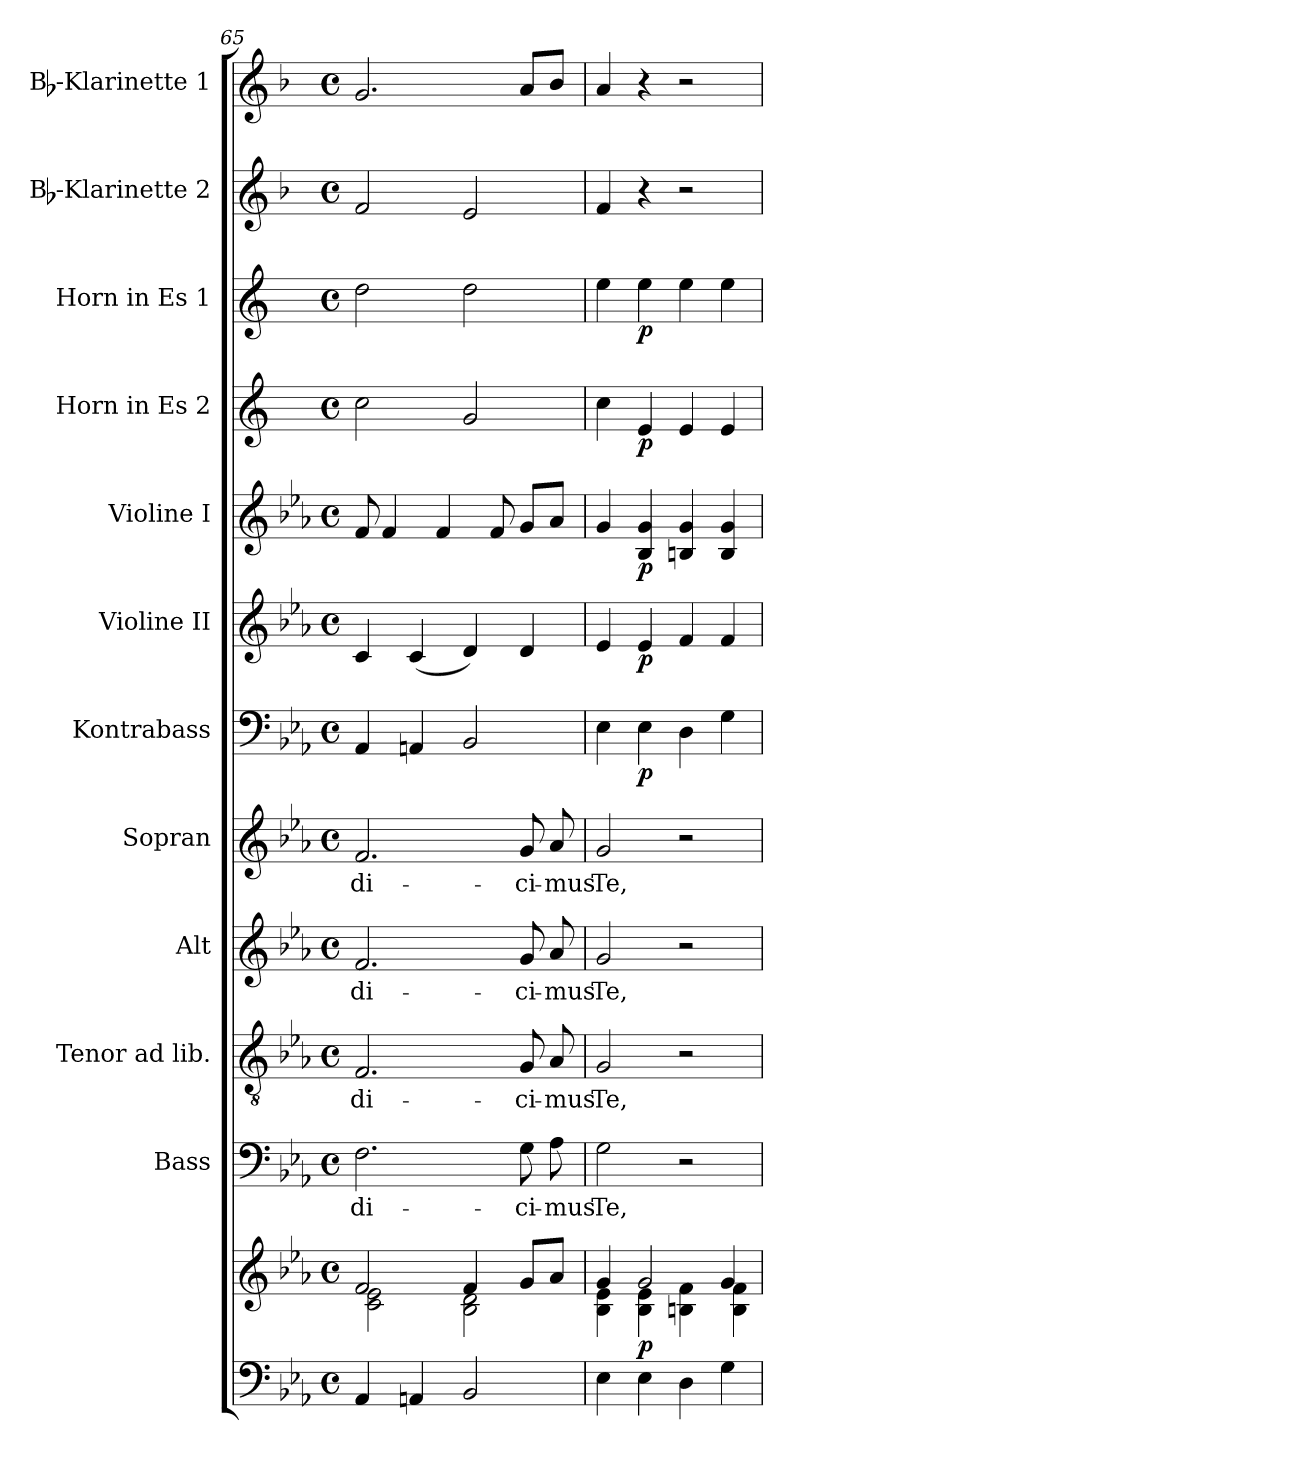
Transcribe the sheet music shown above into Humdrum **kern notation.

**kern	**kern	**dynam	**kern	**text	**kern	**text	**kern	**text	**kern	**text	**kern	**dynam	**kern	**dynam	**kern	**dynam	**kern	**dynam	**kern	**dynam	**kern	**kern
*part12	*part12	*part12	*part11	*part11	*part10	*part10	*part9	*part9	*part8	*part8	*part7	*part7	*part6	*part6	*part5	*part5	*part4	*part4	*part3	*part3	*part2	*part1
*staff13	*staff12	*staff12/13	*staff11	*staff11	*staff10	*staff10	*staff9	*staff9	*staff8	*staff8	*staff7	*staff7	*staff6	*staff6	*staff5	*staff5	*staff4	*staff4	*staff3	*staff3	*staff2	*staff1
*	*	*	*I"Bass	*	*I"Tenor ad lib.	*	*I"Alt	*	*I"Sopran	*	*I"Kontrabass	*	*I"Violine II	*	*I"Violine I	*	*I"Horn in Es 2	*	*I"Horn in Es 1	*	*I"Bb-Klarinette 2	*I"Bb-Klarinette 1
*	*	*	*I'B.	*	*I'T.	*	*I'A.	*	*I'S.	*	*I'Kb.	*	*I'Vl. II	*	*I'Vl. I	*	*	*	*	*	*I'Bb Kl. 2	*I'Bb Kl. 1
*clefF4	*clefG2	*	*clefF4	*	*clefGv2	*	*clefG2	*	*clefG2	*	*clefF4	*	*clefG2	*	*clefG2	*	*clefG2	*	*clefG2	*	*clefG2	*clefG2
*	*	*	*	*	*	*	*	*	*	*	*ITrd7c12	*	*	*	*	*	*ITrd5c9	*	*ITrd5c9	*	*ITrd1c2	*ITrd1c2
*k[b-e-a-]	*k[b-e-a-]	*	*k[b-e-a-]	*	*k[b-e-a-]	*	*k[b-e-a-]	*	*k[b-e-a-]	*	*k[b-e-a-]	*	*k[b-e-a-]	*	*k[b-e-a-]	*	*k[b-e-a-]	*	*k[b-e-a-]	*	*k[b-e-a-]	*k[b-e-a-]
*E-:	*E-:	*	*E-:	*	*E-:	*	*E-:	*	*E-:	*	*E-:	*	*E-:	*	*E-:	*	*E-:	*	*E-:	*	*E-:	*E-:
*M4/4	*M4/4	*	*M4/4	*	*M4/4	*	*M4/4	*	*M4/4	*	*M4/4	*	*M4/4	*	*M4/4	*	*M4/4	*	*M4/4	*	*M4/4	*M4/4
*met(c)	*met(c)	*	*met(c)	*	*met(c)	*	*met(c)	*	*met(c)	*	*met(c)	*	*met(c)	*	*met(c)	*	*met(c)	*	*met(c)	*	*met(c)	*met(c)
=65	=65	=65	=65	=65	=65	=65	=65	=65	=65	=65	=65	=65	=65	=65	=65	=65	=65	=65	=65	=65	=65	=65
*	*^	*	*	*	*	*	*	*	*	*	*	*	*	*	*	*	*	*	*	*	*	*
!	!	!	!	!	!LO:LY:b	!	!LO:LY:b	!	!LO:LY:b	!	!LO:LY:b	!	!	!	!	!	!	!	!	!	!	!	!
4AA-/	2f/	2c\ 2e-\	.	2.F\	-di-	2.F/	-di-	2.f/	-di-	2.f/	-di-	4AAA-/	.	4c/	.	8f/	.	2e-\	.	2f\	.	2e-/	2.f/
.	.	.	.	.	.	.	.	.	.	.	.	.	.	.	.	4f/	.	.	.	.	.	.	.
4AAn/	.	.	.	.	.	.	.	.	.	.	.	4AAAn/	.	(<4c/	.	.	.	.	.	.	.	.	.
.	.	.	.	.	.	.	.	.	.	.	.	.	.	.	.	4f/	.	.	.	.	.	.	.
2BB-/	4f/	2B-\ 2d\	.	.	.	.	.	.	.	.	.	2BBB-/	.	4d/)	.	.	.	2B-/	.	2f\	.	2d/	.
.	.	.	.	.	.	.	.	.	.	.	.	.	.	.	.	8f/	.	.	.	.	.	.	.
!	!	!	!	!	!LO:LY:b	!	!LO:LY:b	!	!LO:LY:b	!	!LO:LY:b	!	!	!	!	!	!	!	!	!	!	!	!
.	8g/L	.	.	8G\	-ci-	8G/	-ci-	8g/	-ci-	8g/	-ci-	.	.	4d/	.	8g/L	.	.	.	.	.	.	8g/L
!	!	!	!	!	!LO:LY:b	!	!LO:LY:b	!	!LO:LY:b	!	!LO:LY:b	!	!	!	!	!	!	!	!	!	!	!	!
.	8a-/J	.	.	8A-\	-mus	8A-/	-mus	8a-/	-mus	8a-/	-mus	.	.	.	.	8a-/J	.	.	.	.	.	.	8a-/J
!!LO:PB:g=z
=66	=66	=66	=66	=66	=66	=66	=66	=66	=66	=66	=66	=66	=66	=66	=66	=66	=66	=66	=66	=66	=66	=66	=66
!	!	!	!	!	!LO:LY:b	!	!LO:LY:b	!	!LO:LY:b	!	!LO:LY:b	!	!	!	!	!	!	!	!	!	!	!	!
4E-\	4g/	4B-\ 4e-\	.	2G\	Te,	2G/	Te,	2g/	Te,	2g/	Te,	4EE-\	.	4e-/	.	4g/	.	4e-\	.	4g\	.	4e-/	4g/
!	!	!	!LO:DY:b	!	!	!	!	!	!	!	!	!	!LO:DY:b	!	!LO:DY:b	!	!LO:DY:b	!	!LO:DY:b	!	!LO:DY:b	!	!
4E-\	2g/	4B-\ 4e-\	p	.	.	.	.	.	.	.	.	4EE-\	p	4e-/	p	4B-/ 4g/	p	4G/	p	4g\	p	4r	4r
4D\	.	4Bn\ 4f\	.	2r	.	2r	.	2r	.	2r	.	4DD\	.	4f/	.	4Bn/ 4g/	.	4G/	.	4g\	.	2r	2r
4G\	4g/	4B\ 4f\	.	.	.	.	.	.	.	.	.	4GG\	.	4f/	.	4B/ 4g/	.	4G/	.	4g\	.	.	.
*	*v	*v	*	*	*	*	*	*	*	*	*	*	*	*	*	*	*	*	*	*	*	*	*
=	=	=	=	=	=	=	=	=	=	=	=	=	=	=	=	=	=	=	=	=	=	=
*-	*-	*-	*-	*-	*-	*-	*-	*-	*-	*-	*-	*-	*-	*-	*-	*-	*-	*-	*-	*-	*-	*-
